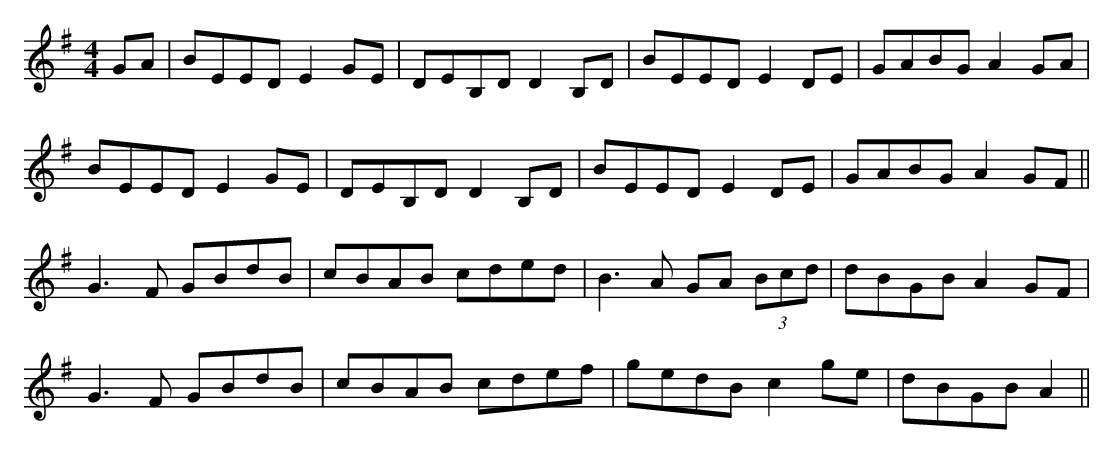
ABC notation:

X:1
M:4/4
K:Emin
GA|BEED E2GE|DEB,D D2B,D|BEED E2DE|GABG A2GA|
BEED E2GE|DEB,D D2B,D|BEED E2DE|GABG A2GF||
G3F GBdB|cBAB cded|B3A GA (3Bcd|dBGB A2 GF|
G3F GBdB|cBAB cdef|gedB c2ge|dBGB A2||
